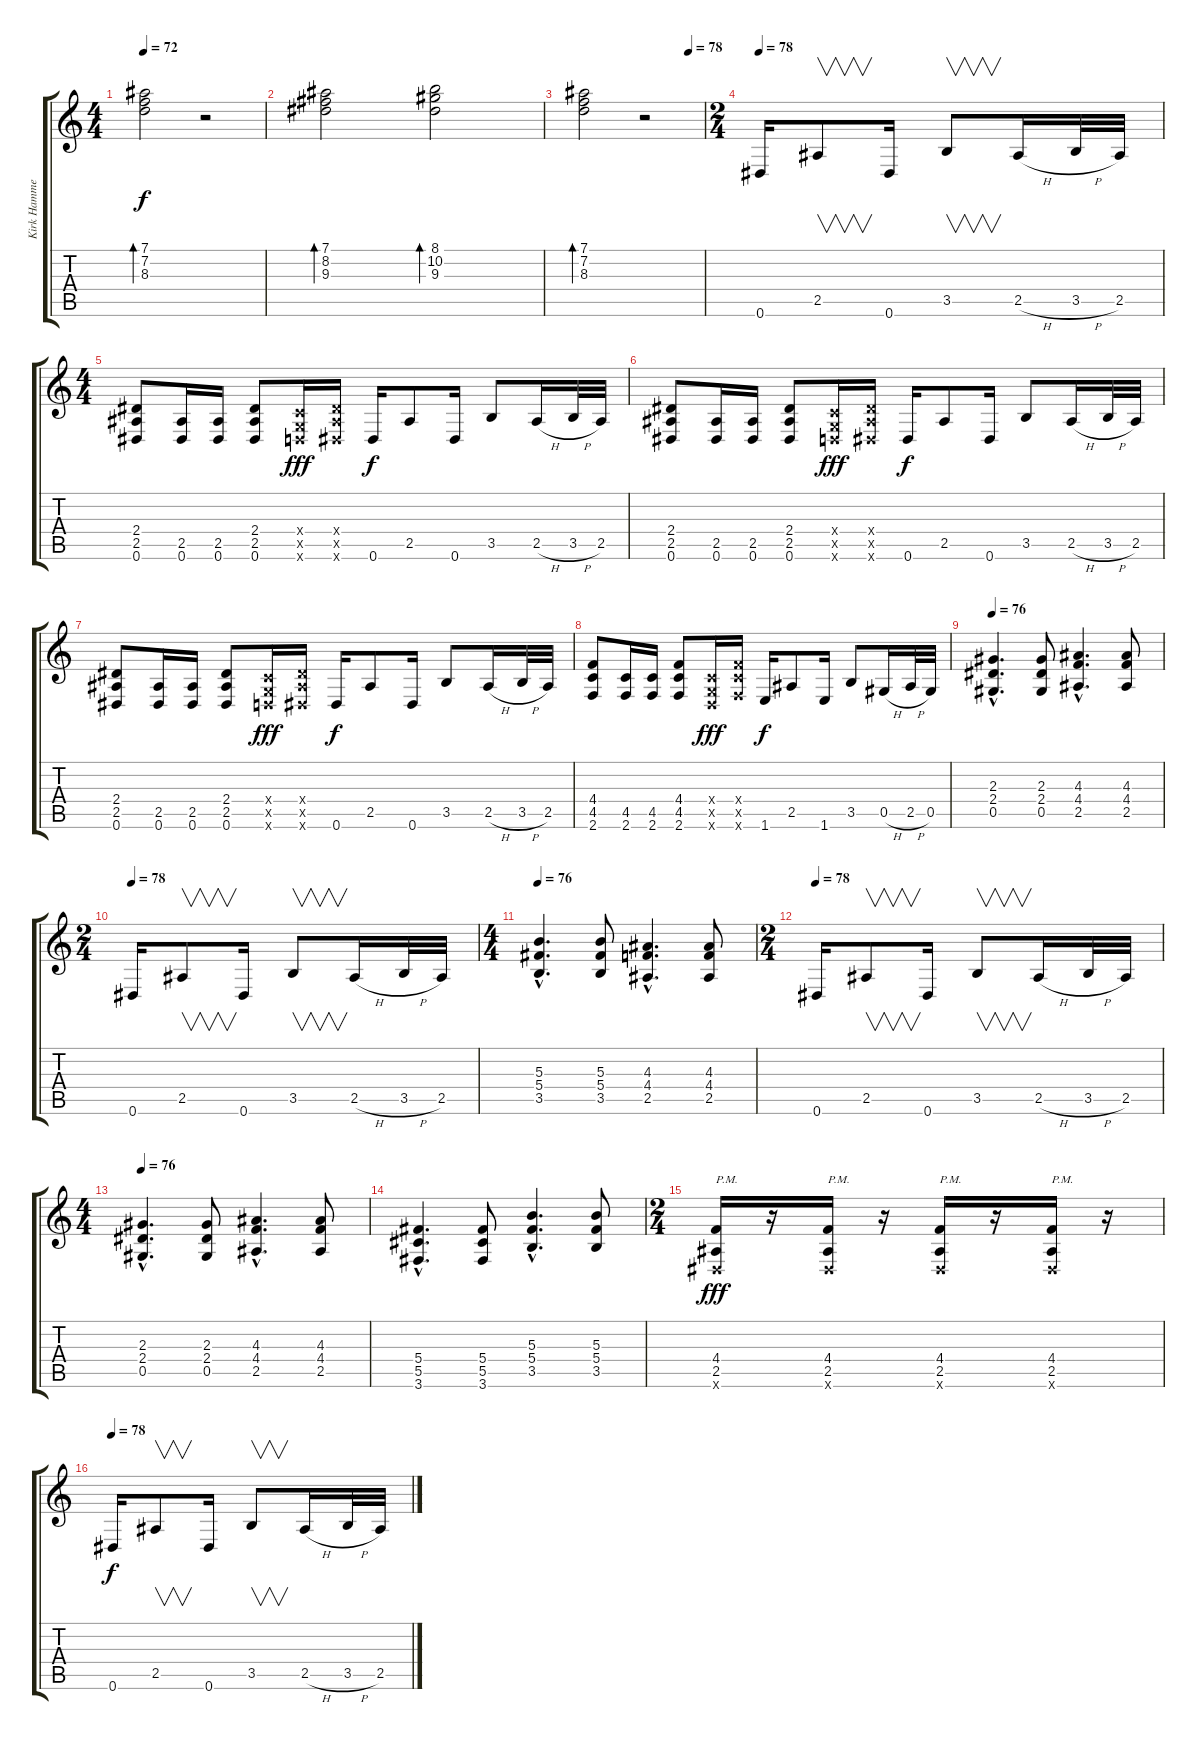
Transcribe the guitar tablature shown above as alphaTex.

\track ("Kirk Hammet" "Kirk Hamme") {instrument distortionguitar}
\staff {score tabs}
\tuning (Eb4 Bb3 Gb3 Db3 Ab2 Eb2) {hide}
\ts (4 4)
\tempo 72
\clef g2
\ks c
(7.1 7.2 8.3).2{bd 60 dy f} r.2 |
(7.1 8.2 9.3).2{bd 60} (8.1 10.2 9.3).2{bd 60} |
\tempo (78 0.875)
(7.1 7.2 8.3).2{bd 60} r.2 |
\ts (2 4)
\tempo 78
0.6.16{volume 16 instrument distortionguitar} 2.5.8{v} 0.6.16 3.5.8{v} 2.5{h}.16 3.5{h}.32 2.5.32 |
\ts (4 4)
(2.4 2.5 0.6).8{volume 10} (2.5 0.6).16 (2.5 0.6).16 (2.4 2.5 0.6).8 (-1.4{x} -1.5{x} -1.6{x}).16{dy fff} (2.4{x} 2.5{x} 0.6{x}).16 0.6.16{dy f volume 16} 2.5.8 0.6.16 3.5.8 2.5{h}.16 3.5{h}.32 2.5.32 |
(2.4 2.5 0.6).8{volume 10} (2.5 0.6).16 (2.5 0.6).16 (2.4 2.5 0.6).8 (-1.4{x} -1.5{x} -1.6{x}).16{dy fff} (2.4{x} 2.5{x} 0.6{x}).16 0.6.16{dy f volume 16} 2.5.8 0.6.16 3.5.8 2.5{h}.16 3.5{h}.32 2.5.32 |
(2.4 2.5 0.6).8{volume 10} (2.5 0.6).16 (2.5 0.6).16 (2.4 2.5 0.6).8 (-1.4{x} -1.5{x} -1.6{x}).16{dy fff} (2.4{x} 2.5{x} 0.6{x}).16 0.6.16{dy f volume 16} 2.5.8 0.6.16 3.5.8 2.5{h}.16 3.5{h}.32 2.5.32 |
(4.4 4.5 2.6).8{volume 10} (4.5 2.6).16 (4.5 2.6).16 (4.4 4.5 2.6).8 (-1.4{x} -1.5{x} -1.6{x}).16{dy fff} (4.4{x} 4.5{x} 2.6{x}).16 1.6.16{dy f volume 16} 2.5.8 1.6.16 3.5.8 0.5{h}.16 2.5{h}.32 0.5.32 |
\tempo 76
(2.3{hac} 2.4{hac} 0.5{hac}).4{d volume 10} (2.3 2.4 0.5).8 (4.3{hac} 4.4{hac} 2.5{hac}).4{d} (4.3 4.4 2.5).8 |
\ts (2 4)
\tempo 78
0.6.16{volume 16 instrument distortionguitar} 2.5.8{v} 0.6.16 3.5.8{v} 2.5{h}.16 3.5{h}.32 2.5.32 |
\ts (4 4)
\tempo 76
(5.3{hac} 5.4{hac} 3.5{hac}).4{d volume 10} (5.3 5.4 3.5).8 (4.3{hac} 4.4{hac} 2.5{hac}).4{d} (4.3 4.4 2.5).8 |
\ts (2 4)
\tempo 78
0.6.16{volume 16 instrument distortionguitar} 2.5.8{v} 0.6.16 3.5.8{v} 2.5{h}.16 3.5{h}.32 2.5.32 |
\ts (4 4)
\tempo 76
(2.3{hac} 2.4{hac} 0.5{hac}).4{d volume 10} (2.3 2.4 0.5).8 (4.3{hac} 4.4{hac} 2.5{hac}).4{d} (4.3 4.4 2.5).8 |
(5.4{hac} 5.5{hac} 3.6{hac}).4{d} (5.4 5.5 3.6).8 (5.3{hac} 5.4{hac} 3.5{hac}).4{d} (5.3 5.4 3.5).8 |
\ts (2 4)
(4.4 2.5 0.6{x}).16{txt "P.M." dy fff} r.16 (4.4 2.5 0.6{x}).16{txt "P.M."} r.16 (4.4 2.5 0.6{x}).16{txt "P.M."} r.16 (4.4 2.5 0.6{x}).16{txt "P.M."} r.16 |
\tempo 78
0.6.16{dy f volume 16 instrument distortionguitar} 2.5.8{v} 0.6.16 3.5.8{v} 2.5{h}.16 3.5{h}.32 2.5.32
